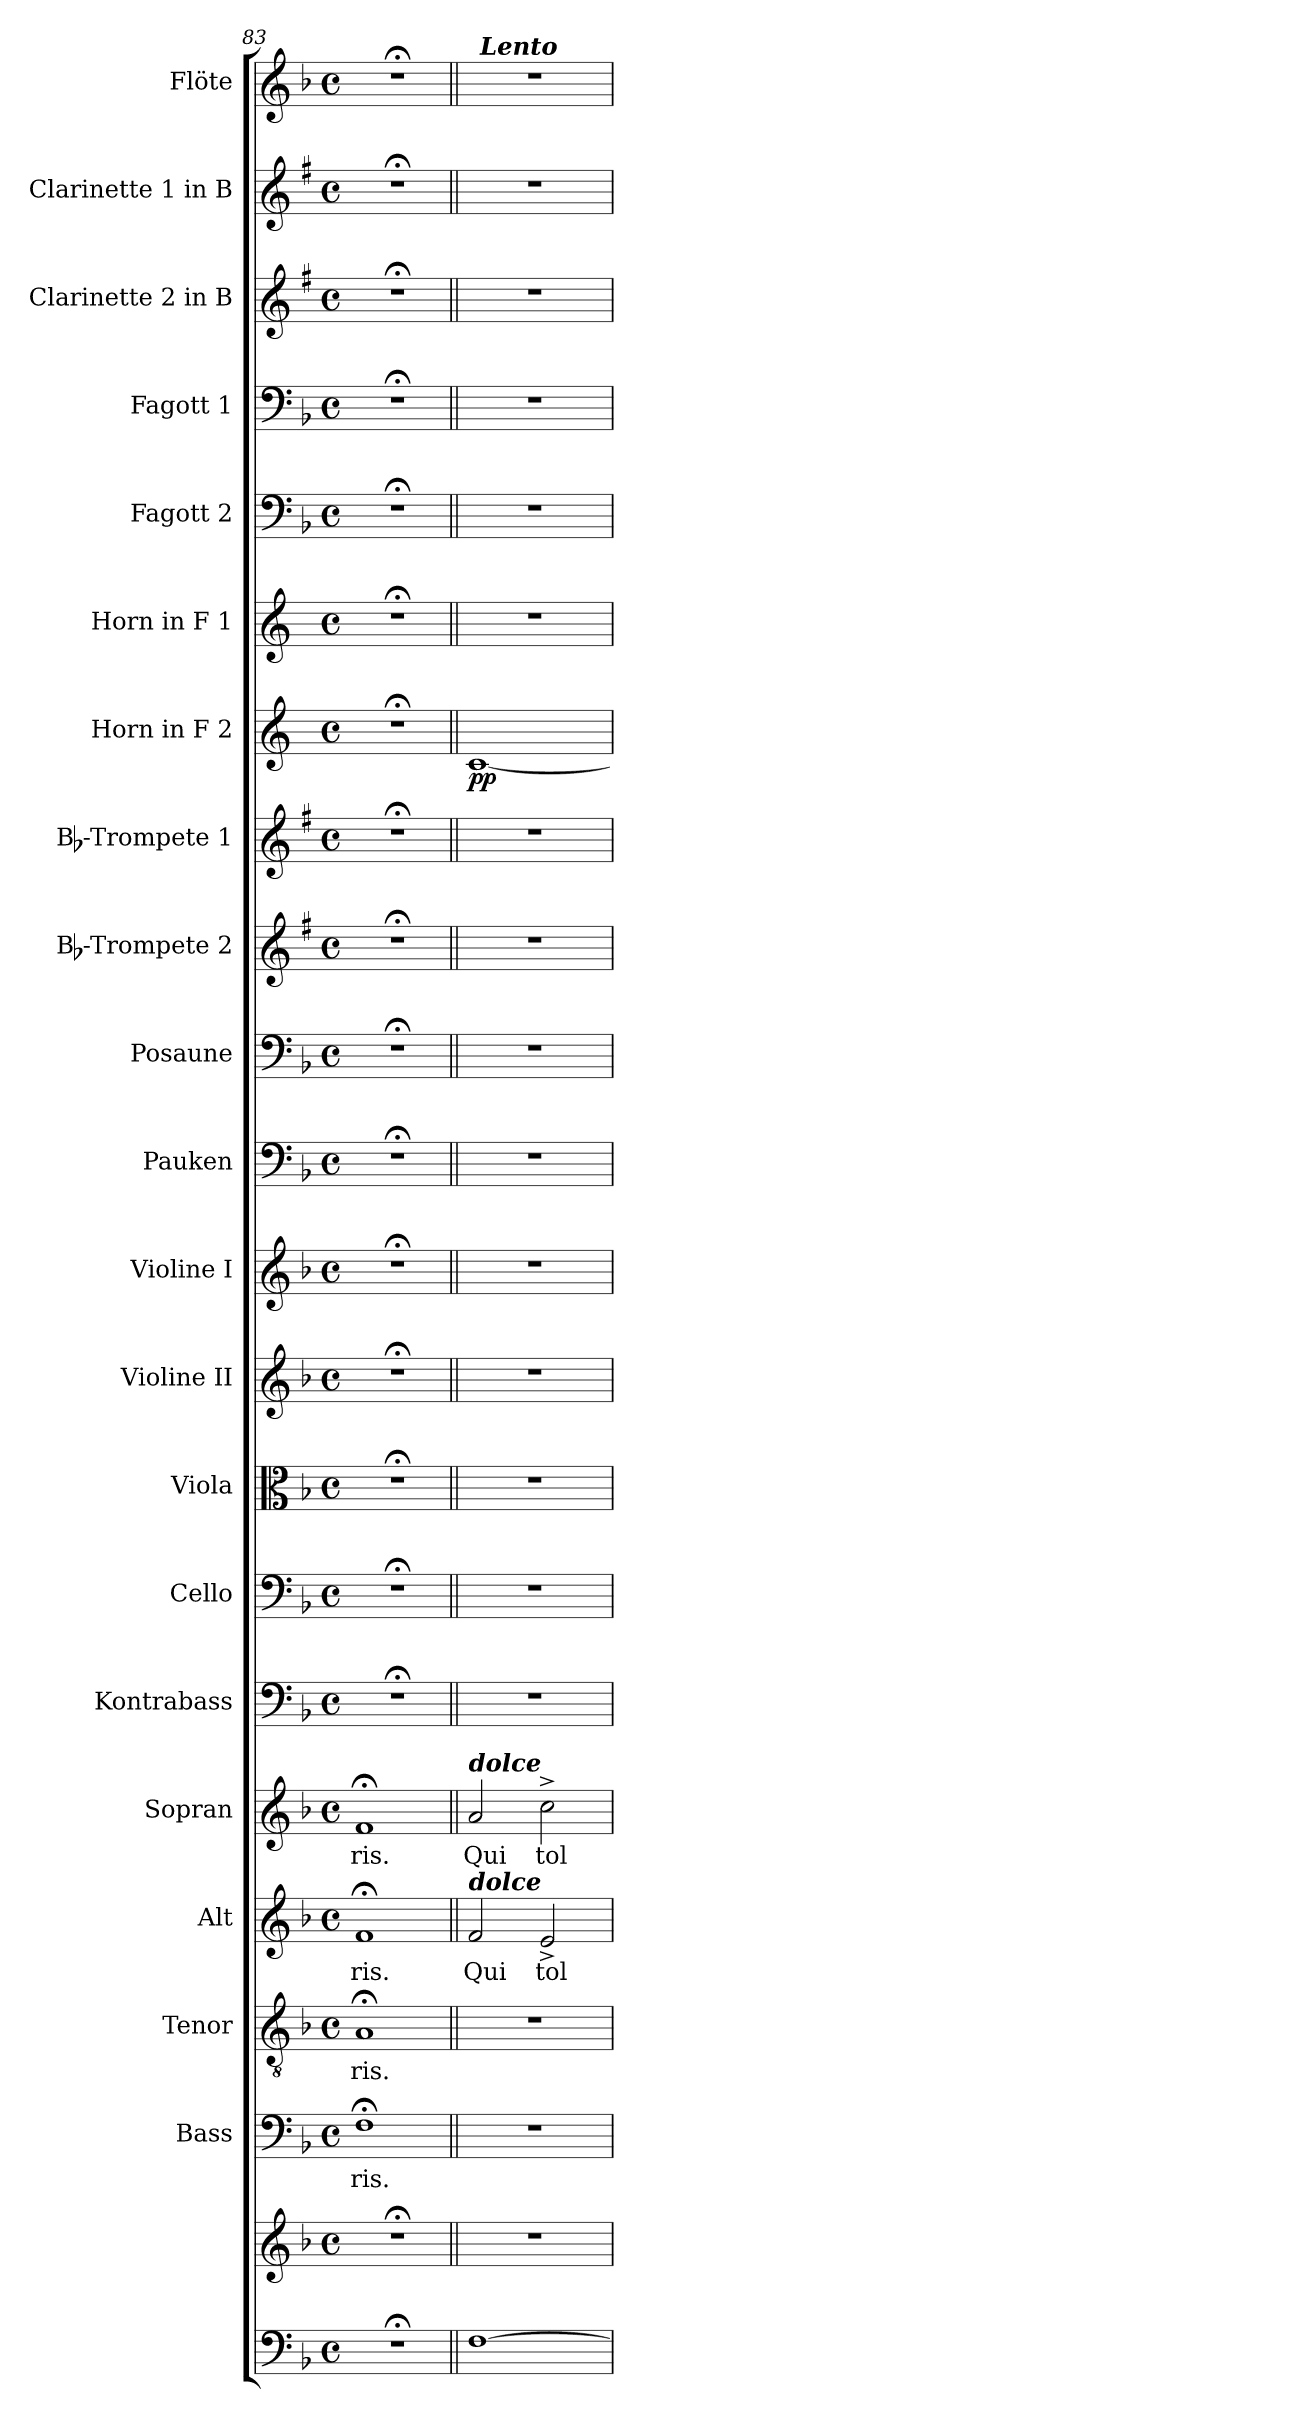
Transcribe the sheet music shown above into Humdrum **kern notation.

**kern	**kern	**kern	**text	**kern	**text	**kern	**text	**kern	**text	**kern	**kern	**kern	**kern	**kern	**kern	**kern	**kern	**kern	**kern	**dynam	**kern	**kern	**kern	**kern	**kern	**kern
*part21	*part21	*part20	*part20	*part19	*part19	*part18	*part18	*part17	*part17	*part16	*part15	*part14	*part13	*part12	*part11	*part10	*part9	*part8	*part7	*part7	*part6	*part5	*part4	*part3	*part2	*part1
*staff22	*staff21	*staff20	*staff20	*staff19	*staff19	*staff18	*staff18	*staff17	*staff17	*staff16	*staff15	*staff14	*staff13	*staff12	*staff11	*staff10	*staff9	*staff8	*staff7	*staff7	*staff6	*staff5	*staff4	*staff3	*staff2	*staff1
*	*	*I"Bass	*	*I"Tenor	*	*I"Alt	*	*I"Sopran	*	*I"Kontrabass	*I"Cello	*I"Viola	*I"Violine II	*I"Violine I	*I"Pauken	*I"Posaune	*I"Bb-Trompete 2	*I"Bb-Trompete 1	*I"Horn in F 2	*	*I"Horn in F 1	*I"Fagott 2	*I"Fagott 1	*I"Clarinette 2 in B	*I"Clarinette 1 in B	*I"Flöte
*	*	*I'B.	*	*I'T.	*	*I'A.	*	*I'S.	*	*I'Kb.	*	*I'Vla.	*I'Vl. II	*I'Vl. I	*I'Pk.	*I'Pos.	*I'Bb Trp. 2	*I'Bb Trp. 1	*	*	*	*I'Fg. 2	*I'Fg. 1	*I'Clar. 2	*I'Clar.1	*I'Fl.
*clefF4	*clefG2	*clefF4	*	*clefGv2	*	*clefG2	*	*clefG2	*	*clefF4	*clefF4	*clefC3	*clefG2	*clefG2	*clefF4	*clefF4	*clefG2	*clefG2	*clefG2	*	*clefG2	*clefF4	*clefF4	*clefG2	*clefG2	*clefG2
*	*	*	*	*	*	*	*	*	*	*ITrd7c12	*	*	*	*	*	*	*ITrd1c2	*ITrd1c2	*ITrd4c7	*	*ITrd4c7	*	*	*ITrd1c2	*ITrd1c2	*
*k[b-]	*k[b-]	*k[b-]	*	*k[b-]	*	*k[b-]	*	*k[b-]	*	*k[b-]	*k[b-]	*k[b-]	*k[b-]	*k[b-]	*k[b-]	*k[b-]	*k[b-]	*k[b-]	*k[b-]	*	*k[b-]	*k[b-]	*k[b-]	*k[b-]	*k[b-]	*k[b-]
*F:	*F:	*F:	*	*F:	*	*F:	*	*F:	*	*F:	*F:	*F:	*F:	*F:	*F:	*F:	*F:	*F:	*F:	*	*F:	*F:	*F:	*F:	*F:	*F:
*M4/4	*M4/4	*M4/4	*	*M4/4	*	*M4/4	*	*M4/4	*	*M4/4	*M4/4	*M4/4	*M4/4	*M4/4	*M4/4	*M4/4	*M4/4	*M4/4	*M4/4	*	*M4/4	*M4/4	*M4/4	*M4/4	*M4/4	*M4/4
*met(c)	*met(c)	*met(c)	*	*met(c)	*	*met(c)	*	*met(c)	*	*met(c)	*met(c)	*met(c)	*met(c)	*met(c)	*met(c)	*met(c)	*met(c)	*met(c)	*met(c)	*	*met(c)	*met(c)	*met(c)	*met(c)	*met(c)	*met(c)
=83	=83	=83	=83	=83	=83	=83	=83	=83	=83	=83	=83	=83	=83	=83	=83	=83	=83	=83	=83	=83	=83	=83	=83	=83	=83	=83
!	!	!	!LO:LY:b	!	!LO:LY:b	!	!LO:LY:b	!	!LO:LY:b	!	!	!	!	!	!	!	!	!	!	!	!	!	!	!	!	!
1r;<	1r;<	1F;<	-ris.	1A;<	-ris.	1f;<	-ris.	1f;<	-ris.	1r;<	1r;<	1r;<	1r;<	1r;<	1r;<	1r;<	1r;<	1r;<	1r;<	.	1r;<	1r;<	1r;<	1r;<	1r;<	1r;<
=84||	=84||	=84||	=84||	=84||	=84||	=84||	=84||	=84||	=84||	=84||	=84||	=84||	=84||	=84||	=84||	=84||	=84||	=84||	=84||	=84||	=84||	=84||	=84||	=84||	=84||	=84||
!	!	!	!	!	!	!	!	!LO:TX:a:Bi:t=dolce	!	!	!	!	!	!	!	!	!	!	!	!	!	!	!	!	!	!
!	!	!	!	!	!	!LO:TX:a:Bi:t=dolce	!	!	!	!	!	!	!	!	!	!	!	!	!	!	!	!	!	!	!	!
!	!	!	!	!	!	!	!LO:LY:b	!	!LO:LY:b	!	!	!	!	!	!	!	!	!	!	!LO:DY:b	!	!	!	!	!	!
*	*	*	*	*	*	*	*	*	*	*	*	*	*	*	*	*	*	*	*	*	*	*	*	*	*	*^
[1F	1r	1r	.	1r	.	2f/	Qui	2a/	Qui	1r	1r	1r	1r	1r	1r	1r	1r	1r	[1F	pp	1r	1r	1r	1r	1r	1r	32ryy
!	!	!	!	!	!	!	!	!	!	!	!	!	!	!	!	!	!	!	!	!	!	!	!	!	!	!	!LO:TX:a:Bi:t=Lento
.	.	.	.	.	.	.	.	.	.	.	.	.	.	.	.	.	.	.	.	.	.	.	.	.	.	.	2ryy
!	!	!	!	!	!	!	!LO:LY:b	!	!LO:LY:b	!	!	!	!	!	!	!	!	!	!	!	!	!	!	!	!	!	!
.	.	.	.	.	.	2e^>/	tol-	2cc^>\	tol-	.	.	.	.	.	.	.	.	.	.	.	.	.	.	.	.	.	.
.	.	.	.	.	.	.	.	.	.	.	.	.	.	.	.	.	.	.	.	.	.	.	.	.	.	.	4...ryy
*	*	*	*	*	*	*	*	*	*	*	*	*	*	*	*	*	*	*	*	*	*	*	*	*	*	*v	*v
=	=	=	=	=	=	=	=	=	=	=	=	=	=	=	=	=	=	=	=	=	=	=	=	=	=	=
*-	*-	*-	*-	*-	*-	*-	*-	*-	*-	*-	*-	*-	*-	*-	*-	*-	*-	*-	*-	*-	*-	*-	*-	*-	*-	*-
